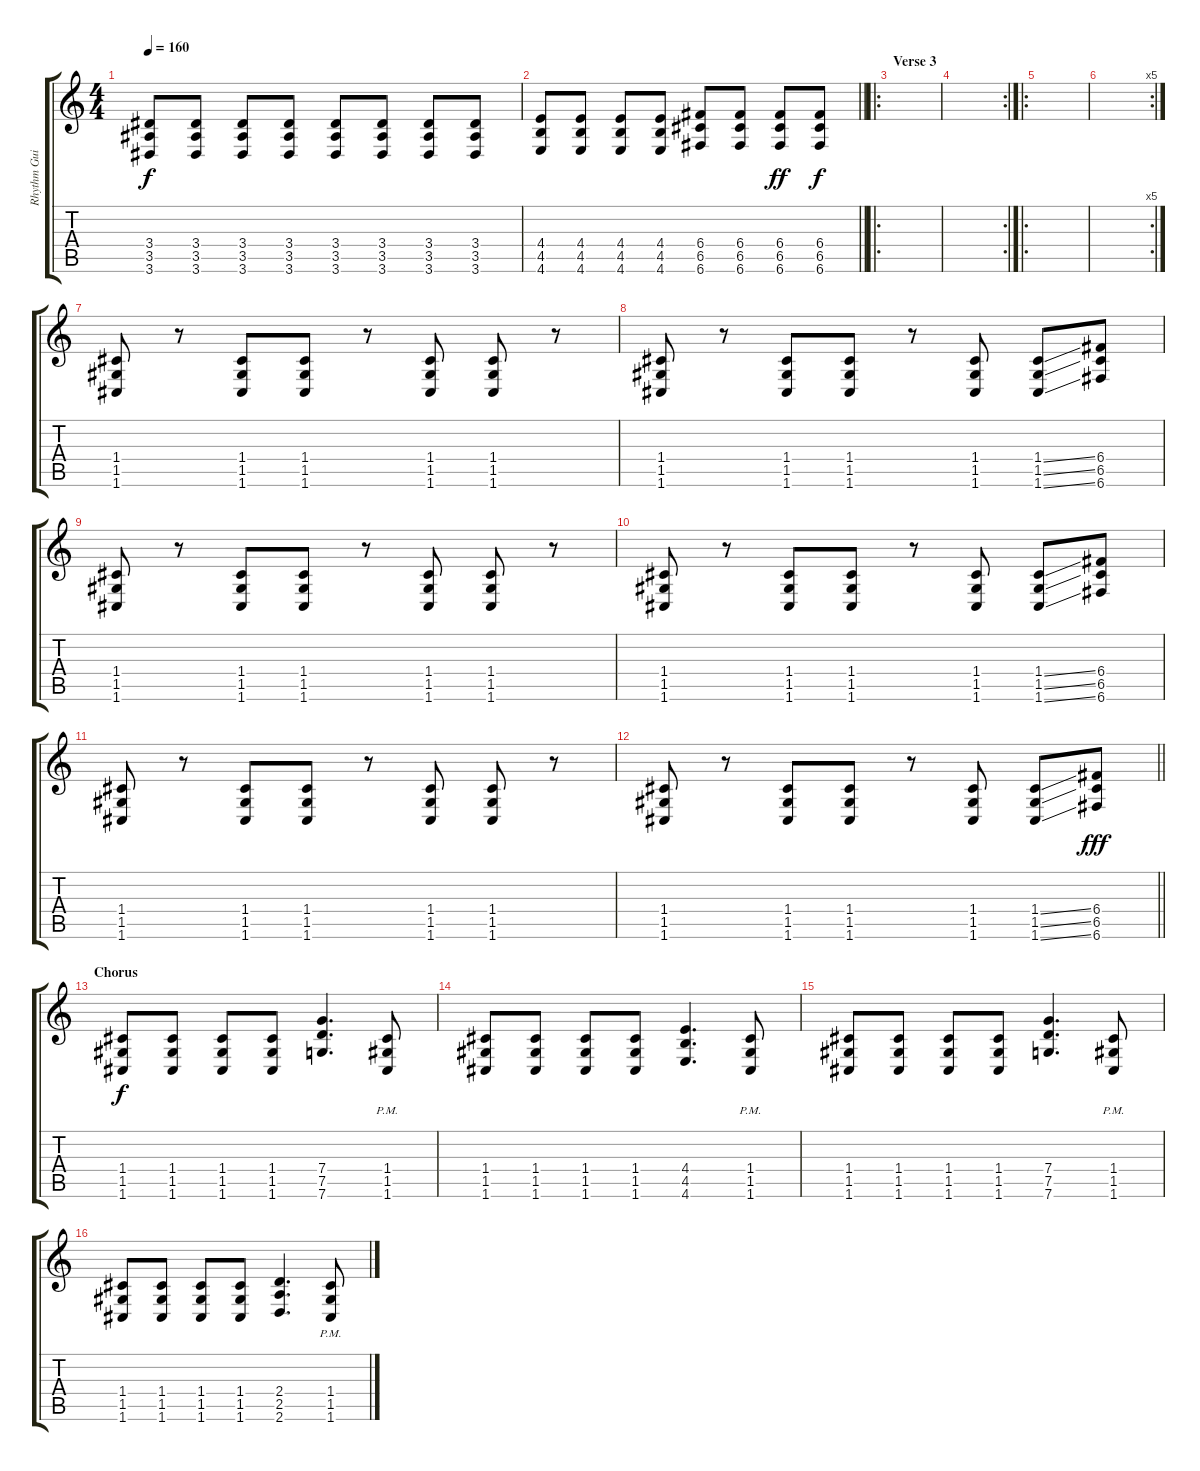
\track ("Rhythm Guitar" "Rhythm Gui") {instrument distortionguitar}
\staff {score tabs}
\tuning (D4 A3 F3 C3 G2 C2) {hide}
\ts (4 4)
\tempo 160
\clef g2
\ks c
(3.4 3.5 3.6).8{dy f} (3.4 3.5 3.6).8 (3.4 3.5 3.6).8 (3.4 3.5 3.6).8 (3.4 3.5 3.6).8 (3.4 3.5 3.6).8 (3.4 3.5 3.6).8 (3.4 3.5 3.6).8 |
\barLineRight lightlight
(4.4 4.5 4.6).8 (4.4 4.5 4.6).8 (4.4 4.5 4.6).8 (4.4 4.5 4.6).8 (6.4 6.5 6.6).8 (6.4 6.5 6.6).8 (6.4 6.5 6.6).8{dy ff} (6.4 6.5 6.6).8{dy f} |
\ro
\section ("" "Verse 3")
|
\rc 2
|
\ro
|
\rc 5
|
(1.4 1.5 1.6).8 r.8 (1.4 1.5 1.6).8 (1.4 1.5 1.6).8 r.8 (1.4 1.5 1.6).8 (1.4 1.5 1.6).8 r.8 |
(1.4 1.5 1.6).8 r.8 (1.4 1.5 1.6).8 (1.4 1.5 1.6).8 r.8 (1.4 1.5 1.6).8 (1.4{ss} 1.5{ss} 1.6{ss}).8 (6.4 6.5 6.6).8 |
(1.4 1.5 1.6).8 r.8 (1.4 1.5 1.6).8 (1.4 1.5 1.6).8 r.8 (1.4 1.5 1.6).8 (1.4 1.5 1.6).8 r.8 |
(1.4 1.5 1.6).8 r.8 (1.4 1.5 1.6).8 (1.4 1.5 1.6).8 r.8 (1.4 1.5 1.6).8 (1.4{ss} 1.5{ss} 1.6{ss}).8 (6.4 6.5 6.6).8 |
(1.4 1.5 1.6).8 r.8 (1.4 1.5 1.6).8 (1.4 1.5 1.6).8 r.8 (1.4 1.5 1.6).8 (1.4 1.5 1.6).8 r.8 |
\barLineRight lightlight
(1.4 1.5 1.6).8 r.8 (1.4 1.5 1.6).8 (1.4 1.5 1.6).8 r.8 (1.4 1.5 1.6).8 (1.4{ss} 1.5{ss} 1.6{ss}).8 (6.4 6.5 6.6).8{dy fff} |
\section ("" "Chorus")
(1.4 1.5 1.6).8{dy f} (1.4 1.5 1.6).8 (1.4 1.5 1.6).8 (1.4 1.5 1.6).8 (7.4 7.5 7.6).4{d} (1.4{pm} 1.5{pm} 1.6{pm}).8 |
(1.4 1.5 1.6).8 (1.4 1.5 1.6).8 (1.4 1.5 1.6).8 (1.4 1.5 1.6).8 (4.4 4.5 4.6).4{d} (1.4{pm} 1.5{pm} 1.6{pm}).8 |
(1.4 1.5 1.6).8 (1.4 1.5 1.6).8 (1.4 1.5 1.6).8 (1.4 1.5 1.6).8 (7.4 7.5 7.6).4{d} (1.4{pm} 1.5{pm} 1.6{pm}).8 |
(1.4 1.5 1.6).8 (1.4 1.5 1.6).8 (1.4 1.5 1.6).8 (1.4 1.5 1.6).8 (2.4 2.5 2.6).4{d} (1.4{pm} 1.5{pm} 1.6{pm}).8
